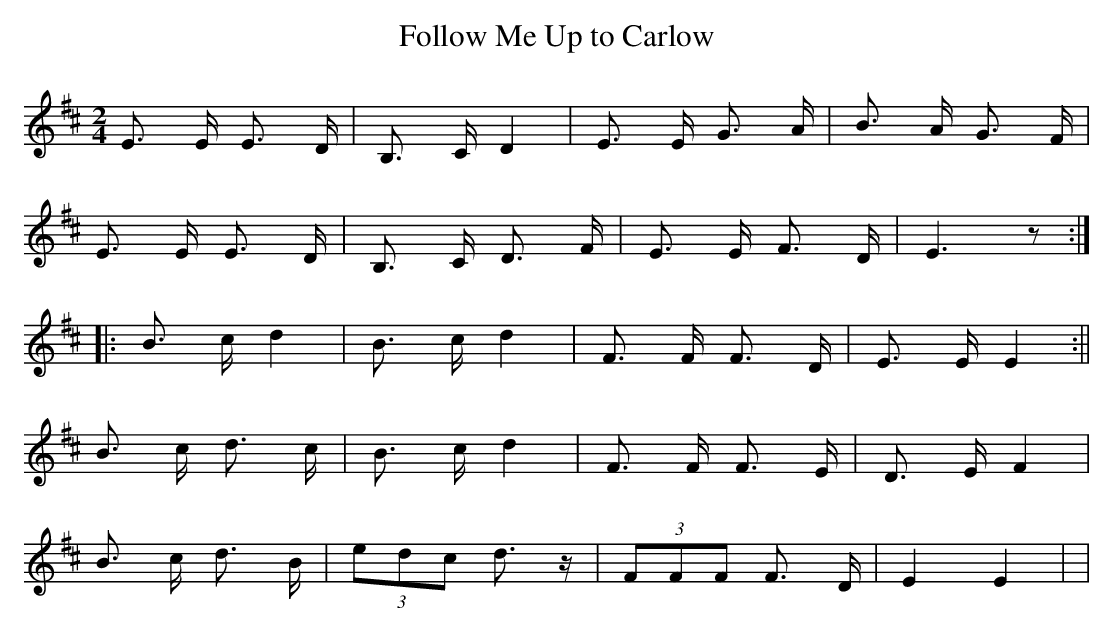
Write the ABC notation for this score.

X:1
T:Follow Me Up to Carlow
M:2/4
K:EDor
L:1/16
E3 E E3 D|B,3 C D4|E3 E G3 A|B3 A G3 F|
E3 E E3 D|B,3 C D3 F|E3 E F3 D|E6 z2 :|
|: B3 c d4|B3 c d4|F3 F F3 D|E3 E E4 :||
B3 c d3 c|B3 c d4|F3 F F3 E|D3 E F4|
B3 c d3 B|(3e2d2c2 d3 z|(3F2F2F2 F3 D|E4 E4 |>|
